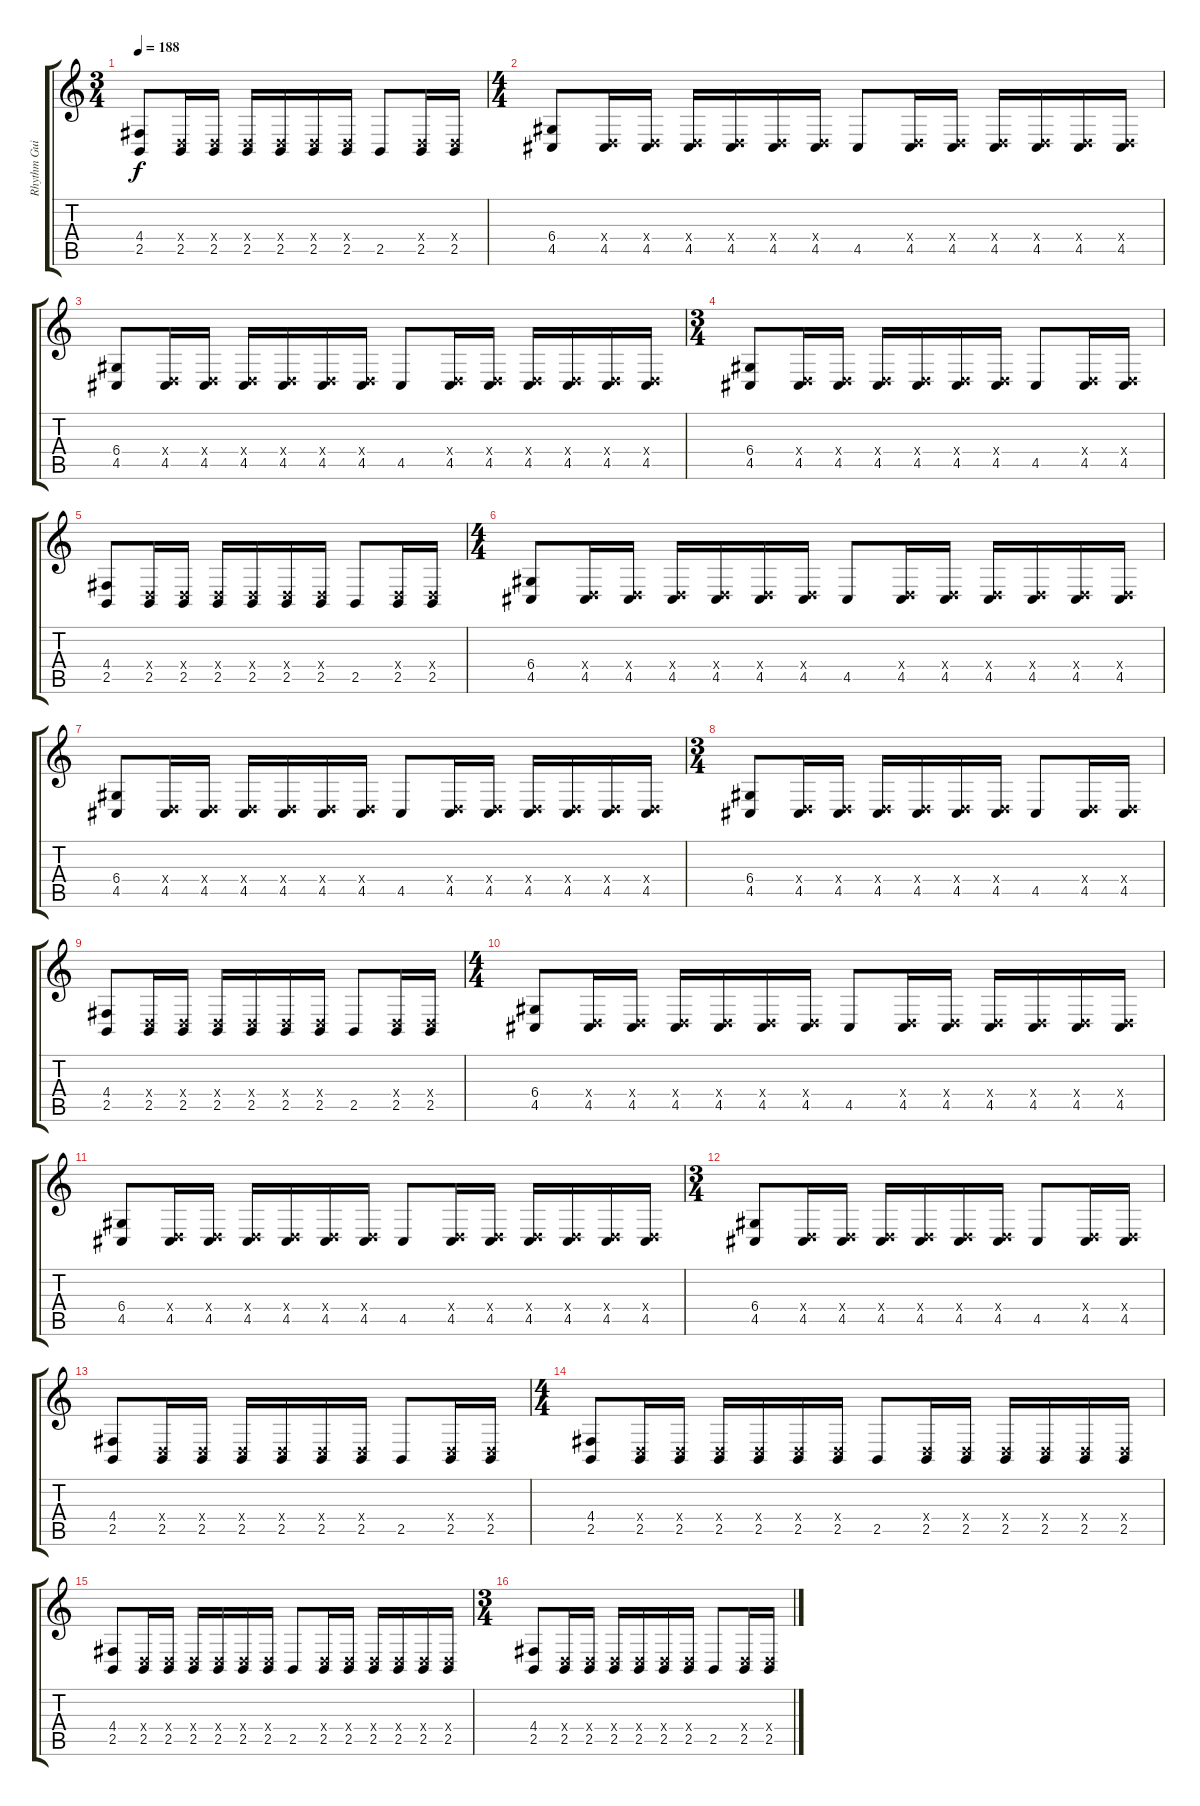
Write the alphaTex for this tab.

\track ("Rhythm Guitar 2" "Rhythm Gui") {instrument lead1square}
\staff {score tabs}
\tuning (E4 B3 G3 D3 A2 E2) {hide}
\ts (3 4)
\tempo 188
\clef g2
\ks c
(4.4 2.5).8{dy f} (0.4{x} 2.5).16 (0.4{x} 2.5).16 (0.4{x} 2.5).16 (0.4{x} 2.5).16 (0.4{x} 2.5).16 (0.4{x} 2.5).16 2.5.8 (0.4{x} 2.5).16 (0.4{x} 2.5).16 |
\ts (4 4)
(6.4 4.5).8 (0.4{x} 4.5).16 (0.4{x} 4.5).16 (0.4{x} 4.5).16 (0.4{x} 4.5).16 (0.4{x} 4.5).16 (0.4{x} 4.5).16 4.5.8 (0.4{x} 4.5).16 (0.4{x} 4.5).16 (0.4{x} 4.5).16 (0.4{x} 4.5).16 (0.4{x} 4.5).16 (0.4{x} 4.5).16 |
(6.4 4.5).8 (0.4{x} 4.5).16 (0.4{x} 4.5).16 (0.4{x} 4.5).16 (0.4{x} 4.5).16 (0.4{x} 4.5).16 (0.4{x} 4.5).16 4.5.8 (0.4{x} 4.5).16 (0.4{x} 4.5).16 (0.4{x} 4.5).16 (0.4{x} 4.5).16 (0.4{x} 4.5).16 (0.4{x} 4.5).16 |
\ts (3 4)
(6.4 4.5).8 (0.4{x} 4.5).16 (0.4{x} 4.5).16 (0.4{x} 4.5).16 (0.4{x} 4.5).16 (0.4{x} 4.5).16 (0.4{x} 4.5).16 4.5.8 (0.4{x} 4.5).16 (0.4{x} 4.5).16 |
(4.4 2.5).8 (0.4{x} 2.5).16 (0.4{x} 2.5).16 (0.4{x} 2.5).16 (0.4{x} 2.5).16 (0.4{x} 2.5).16 (0.4{x} 2.5).16 2.5.8 (0.4{x} 2.5).16 (0.4{x} 2.5).16 |
\ts (4 4)
(6.4 4.5).8 (0.4{x} 4.5).16 (0.4{x} 4.5).16 (0.4{x} 4.5).16 (0.4{x} 4.5).16 (0.4{x} 4.5).16 (0.4{x} 4.5).16 4.5.8 (0.4{x} 4.5).16 (0.4{x} 4.5).16 (0.4{x} 4.5).16 (0.4{x} 4.5).16 (0.4{x} 4.5).16 (0.4{x} 4.5).16 |
(6.4 4.5).8 (0.4{x} 4.5).16 (0.4{x} 4.5).16 (0.4{x} 4.5).16 (0.4{x} 4.5).16 (0.4{x} 4.5).16 (0.4{x} 4.5).16 4.5.8 (0.4{x} 4.5).16 (0.4{x} 4.5).16 (0.4{x} 4.5).16 (0.4{x} 4.5).16 (0.4{x} 4.5).16 (0.4{x} 4.5).16 |
\ts (3 4)
(6.4 4.5).8 (0.4{x} 4.5).16 (0.4{x} 4.5).16 (0.4{x} 4.5).16 (0.4{x} 4.5).16 (0.4{x} 4.5).16 (0.4{x} 4.5).16 4.5.8 (0.4{x} 4.5).16 (0.4{x} 4.5).16 |
(4.4 2.5).8 (0.4{x} 2.5).16 (0.4{x} 2.5).16 (0.4{x} 2.5).16 (0.4{x} 2.5).16 (0.4{x} 2.5).16 (0.4{x} 2.5).16 2.5.8 (0.4{x} 2.5).16 (0.4{x} 2.5).16 |
\ts (4 4)
(6.4 4.5).8 (0.4{x} 4.5).16 (0.4{x} 4.5).16 (0.4{x} 4.5).16 (0.4{x} 4.5).16 (0.4{x} 4.5).16 (0.4{x} 4.5).16 4.5.8 (0.4{x} 4.5).16 (0.4{x} 4.5).16 (0.4{x} 4.5).16 (0.4{x} 4.5).16 (0.4{x} 4.5).16 (0.4{x} 4.5).16 |
(6.4 4.5).8 (0.4{x} 4.5).16 (0.4{x} 4.5).16 (0.4{x} 4.5).16 (0.4{x} 4.5).16 (0.4{x} 4.5).16 (0.4{x} 4.5).16 4.5.8 (0.4{x} 4.5).16 (0.4{x} 4.5).16 (0.4{x} 4.5).16 (0.4{x} 4.5).16 (0.4{x} 4.5).16 (0.4{x} 4.5).16 |
\ts (3 4)
(6.4 4.5).8 (0.4{x} 4.5).16 (0.4{x} 4.5).16 (0.4{x} 4.5).16 (0.4{x} 4.5).16 (0.4{x} 4.5).16 (0.4{x} 4.5).16 4.5.8 (0.4{x} 4.5).16 (0.4{x} 4.5).16 |
(4.4 2.5).8 (0.4{x} 2.5).16 (0.4{x} 2.5).16 (0.4{x} 2.5).16 (0.4{x} 2.5).16 (0.4{x} 2.5).16 (0.4{x} 2.5).16 2.5.8 (0.4{x} 2.5).16 (0.4{x} 2.5).16 |
\ts (4 4)
(4.4 2.5).8 (0.4{x} 2.5).16 (0.4{x} 2.5).16 (0.4{x} 2.5).16 (0.4{x} 2.5).16 (0.4{x} 2.5).16 (0.4{x} 2.5).16 2.5.8 (0.4{x} 2.5).16 (0.4{x} 2.5).16 (0.4{x} 2.5).16 (0.4{x} 2.5).16 (0.4{x} 2.5).16 (0.4{x} 2.5).16 |
(4.4 2.5).8 (0.4{x} 2.5).16 (0.4{x} 2.5).16 (0.4{x} 2.5).16 (0.4{x} 2.5).16 (0.4{x} 2.5).16 (0.4{x} 2.5).16 2.5.8 (0.4{x} 2.5).16 (0.4{x} 2.5).16 (0.4{x} 2.5).16 (0.4{x} 2.5).16 (0.4{x} 2.5).16 (0.4{x} 2.5).16 |
\ts (3 4)
(4.4 2.5).8 (0.4{x} 2.5).16 (0.4{x} 2.5).16 (0.4{x} 2.5).16 (0.4{x} 2.5).16 (0.4{x} 2.5).16 (0.4{x} 2.5).16 2.5.8 (0.4{x} 2.5).16 (0.4{x} 2.5).16
